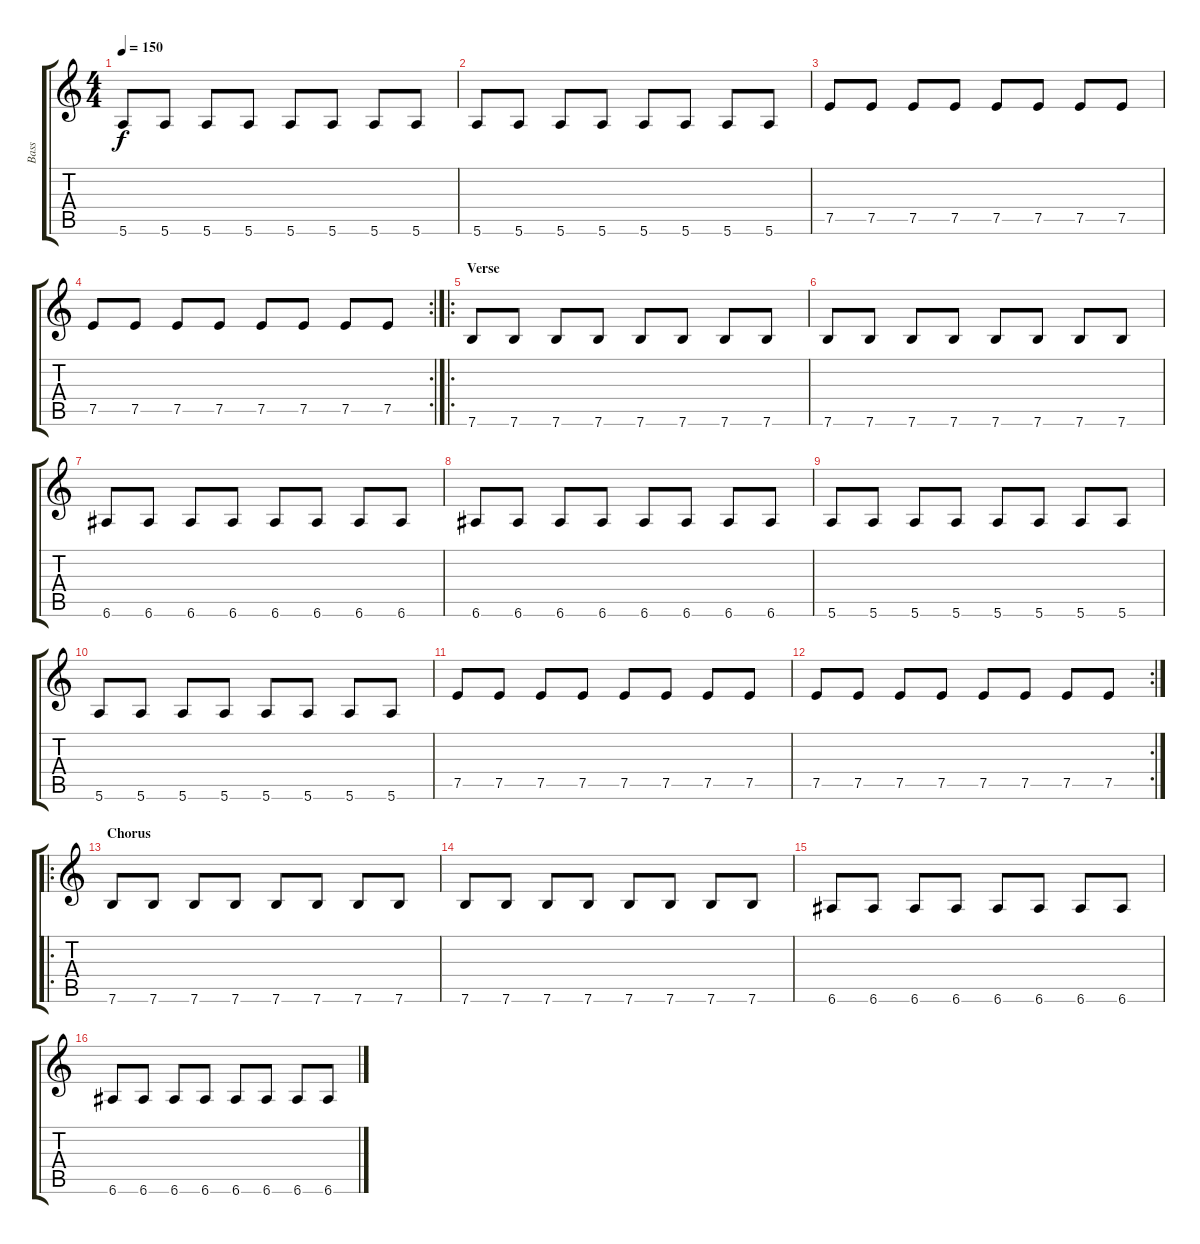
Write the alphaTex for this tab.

\track ("Bass" "Bass") {instrument electricbassfinger}
\staff {score tabs}
\tuning (E4 B3 G3 D3 A2 E2) {hide}
\ts (4 4)
\tempo 150
\clef g2
\ks c
5.6.8{dy f} 5.6.8 5.6.8 5.6.8 5.6.8 5.6.8 5.6.8 5.6.8 |
5.6.8 5.6.8 5.6.8 5.6.8 5.6.8 5.6.8 5.6.8 5.6.8 |
7.5.8 7.5.8 7.5.8 7.5.8 7.5.8 7.5.8 7.5.8 7.5.8 |
\rc 2
7.5.8 7.5.8 7.5.8 7.5.8 7.5.8 7.5.8 7.5.8 7.5.8 |
\ro
\section ("" "Verse")
7.6.8 7.6.8 7.6.8 7.6.8 7.6.8 7.6.8 7.6.8 7.6.8 |
7.6.8 7.6.8 7.6.8 7.6.8 7.6.8 7.6.8 7.6.8 7.6.8 |
6.6.8 6.6.8 6.6.8 6.6.8 6.6.8 6.6.8 6.6.8 6.6.8 |
6.6.8 6.6.8 6.6.8 6.6.8 6.6.8 6.6.8 6.6.8 6.6.8 |
5.6.8 5.6.8 5.6.8 5.6.8 5.6.8 5.6.8 5.6.8 5.6.8 |
5.6.8 5.6.8 5.6.8 5.6.8 5.6.8 5.6.8 5.6.8 5.6.8 |
7.5.8 7.5.8 7.5.8 7.5.8 7.5.8 7.5.8 7.5.8 7.5.8 |
\rc 2
7.5.8 7.5.8 7.5.8 7.5.8 7.5.8 7.5.8 7.5.8 7.5.8 |
\ro
\section ("" "Chorus")
7.6.8 7.6.8 7.6.8 7.6.8 7.6.8 7.6.8 7.6.8 7.6.8 |
7.6.8 7.6.8 7.6.8 7.6.8 7.6.8 7.6.8 7.6.8 7.6.8 |
6.6.8 6.6.8 6.6.8 6.6.8 6.6.8 6.6.8 6.6.8 6.6.8 |
6.6.8 6.6.8 6.6.8 6.6.8 6.6.8 6.6.8 6.6.8 6.6.8
